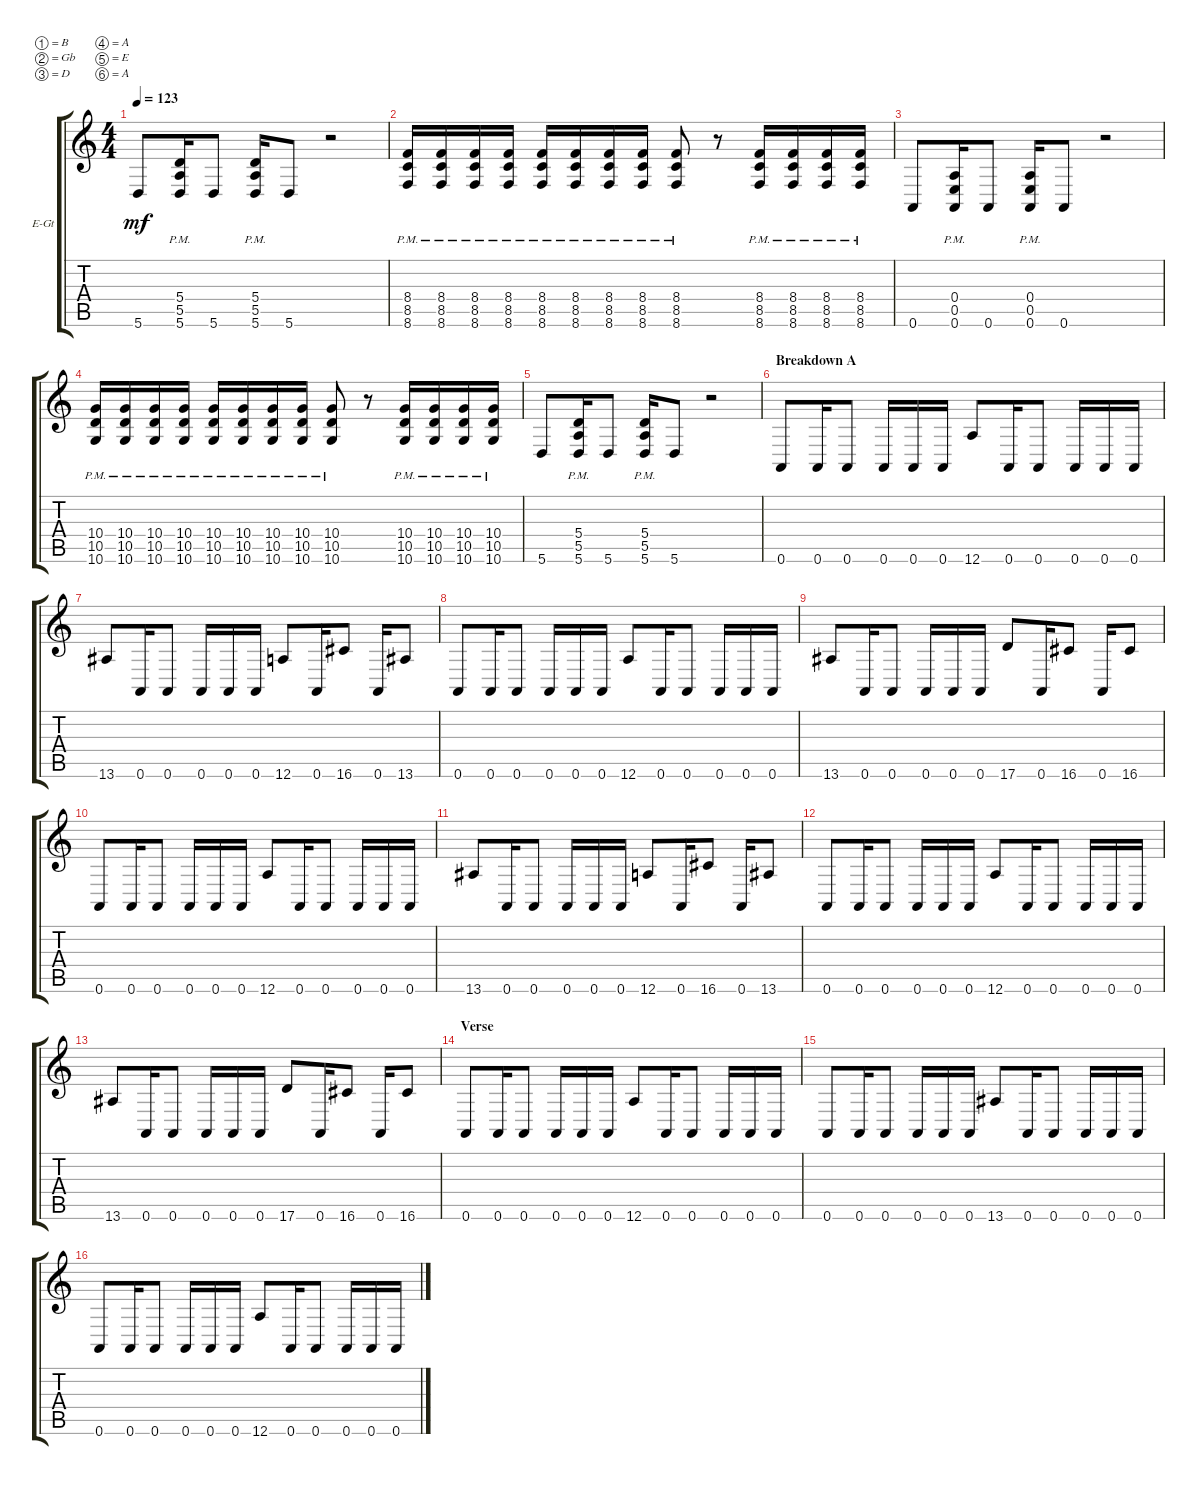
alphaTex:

\bracketExtendMode groupsimilarinstruments
\firstSystemTrackNameOrientation horizontal
\otherSystemsTrackNameOrientation horizontal
\track ("Rhythm Guitar 1" "E-Gt") {instrument distortionguitar}
\staff {score tabs}
\tuning (B3 Gb3 D3 A2 E2 A1)
\ts (4 4)
\tempo 123
\clef g2
\ks aminor
5.6.8{dy mf} (5.6{pm} 5.5{pm} 5.4{pm}).16 5.6.8 (5.6{pm} 5.4{pm} 5.5{pm}).16 5.6.8 r.2 |
(8.6{pm} 8.5{pm} 8.4{pm}).16 (8.6{pm} 8.5{pm} 8.4{pm}).16 (8.6{pm} 8.5{pm} 8.4{pm}).16 (8.6{pm} 8.5{pm} 8.4{pm}).16 (8.6{pm} 8.5{pm} 8.4{pm}).16 (8.6{pm} 8.5{pm} 8.4{pm}).16 (8.6{pm} 8.5{pm} 8.4{pm}).16 (8.6{pm} 8.5{pm} 8.4{pm}).16 (8.4{pm} 8.5{pm} 8.6{pm}).8 r.8 (8.6{pm} 8.5{pm} 8.4{pm}).16 (8.6{pm} 8.5{pm} 8.4{pm}).16 (8.6{pm} 8.5{pm} 8.4{pm}).16 (8.6{pm} 8.5{pm} 8.4{pm}).16 |
0.6.8 (0.6{pm} 0.5{pm} 0.4{pm}).16 0.6.8 (0.6{pm} 0.4{pm} 0.5{pm}).16 0.6.8 r.2 |
(10.6{pm} 10.5{pm} 10.4{pm}).16 (10.6{pm} 10.5{pm} 10.4{pm}).16 (10.6{pm} 10.5{pm} 10.4{pm}).16 (10.6{pm} 10.5{pm} 10.4{pm}).16 (10.6{pm} 10.5{pm} 10.4{pm}).16 (10.6{pm} 10.5{pm} 10.4{pm}).16 (10.6{pm} 10.5{pm} 10.4{pm}).16 (10.6{pm} 10.5{pm} 10.4{pm}).16 (10.4{pm} 10.5{pm} 10.6{pm}).8 r.8 (10.6{pm} 10.5{pm} 10.4{pm}).16 (10.6{pm} 10.5{pm} 10.4{pm}).16 (10.6{pm} 10.5{pm} 10.4{pm}).16 (10.6{pm} 10.5{pm} 10.4{pm}).16 |
5.6.8 (5.6{pm} 5.5{pm} 5.4{pm}).16 5.6.8 (5.6{pm} 5.4{pm} 5.5{pm}).16 5.6.8 r.2 |
\section ("" "Breakdown A")
0.6.8 0.6.16 0.6.8 0.6.16 0.6.16 0.6.16 12.6.8 0.6.16 0.6.8 0.6.16 0.6.16 0.6.16 |
13.6.8 0.6.16 0.6.8 0.6.16 0.6.16 0.6.16 12.6.8 0.6.16 16.6.8 0.6.16 13.6.8 |
0.6.8 0.6.16 0.6.8 0.6.16 0.6.16 0.6.16 12.6.8 0.6.16 0.6.8 0.6.16 0.6.16 0.6.16 |
13.6.8 0.6.16 0.6.8 0.6.16 0.6.16 0.6.16 17.6.8 0.6.16 16.6.8 0.6.16 16.6.8 |
0.6.8 0.6.16 0.6.8 0.6.16 0.6.16 0.6.16 12.6.8 0.6.16 0.6.8 0.6.16 0.6.16 0.6.16 |
13.6.8 0.6.16 0.6.8 0.6.16 0.6.16 0.6.16 12.6.8 0.6.16 16.6.8 0.6.16 13.6.8 |
0.6.8 0.6.16 0.6.8 0.6.16 0.6.16 0.6.16 12.6.8 0.6.16 0.6.8 0.6.16 0.6.16 0.6.16 |
13.6.8 0.6.16 0.6.8 0.6.16 0.6.16 0.6.16 17.6.8 0.6.16 16.6.8 0.6.16 16.6.8 |
\section ("" "Verse")
0.6.8 0.6.16 0.6.8 0.6.16 0.6.16 0.6.16 12.6.8 0.6.16 0.6.8 0.6.16 0.6.16 0.6.16 |
0.6.8 0.6.16 0.6.8 0.6.16 0.6.16 0.6.16 13.6.8 0.6.16 0.6.8 0.6.16 0.6.16 0.6.16 |
0.6.8 0.6.16 0.6.8 0.6.16 0.6.16 0.6.16 12.6.8 0.6.16 0.6.8 0.6.16 0.6.16 0.6.16
